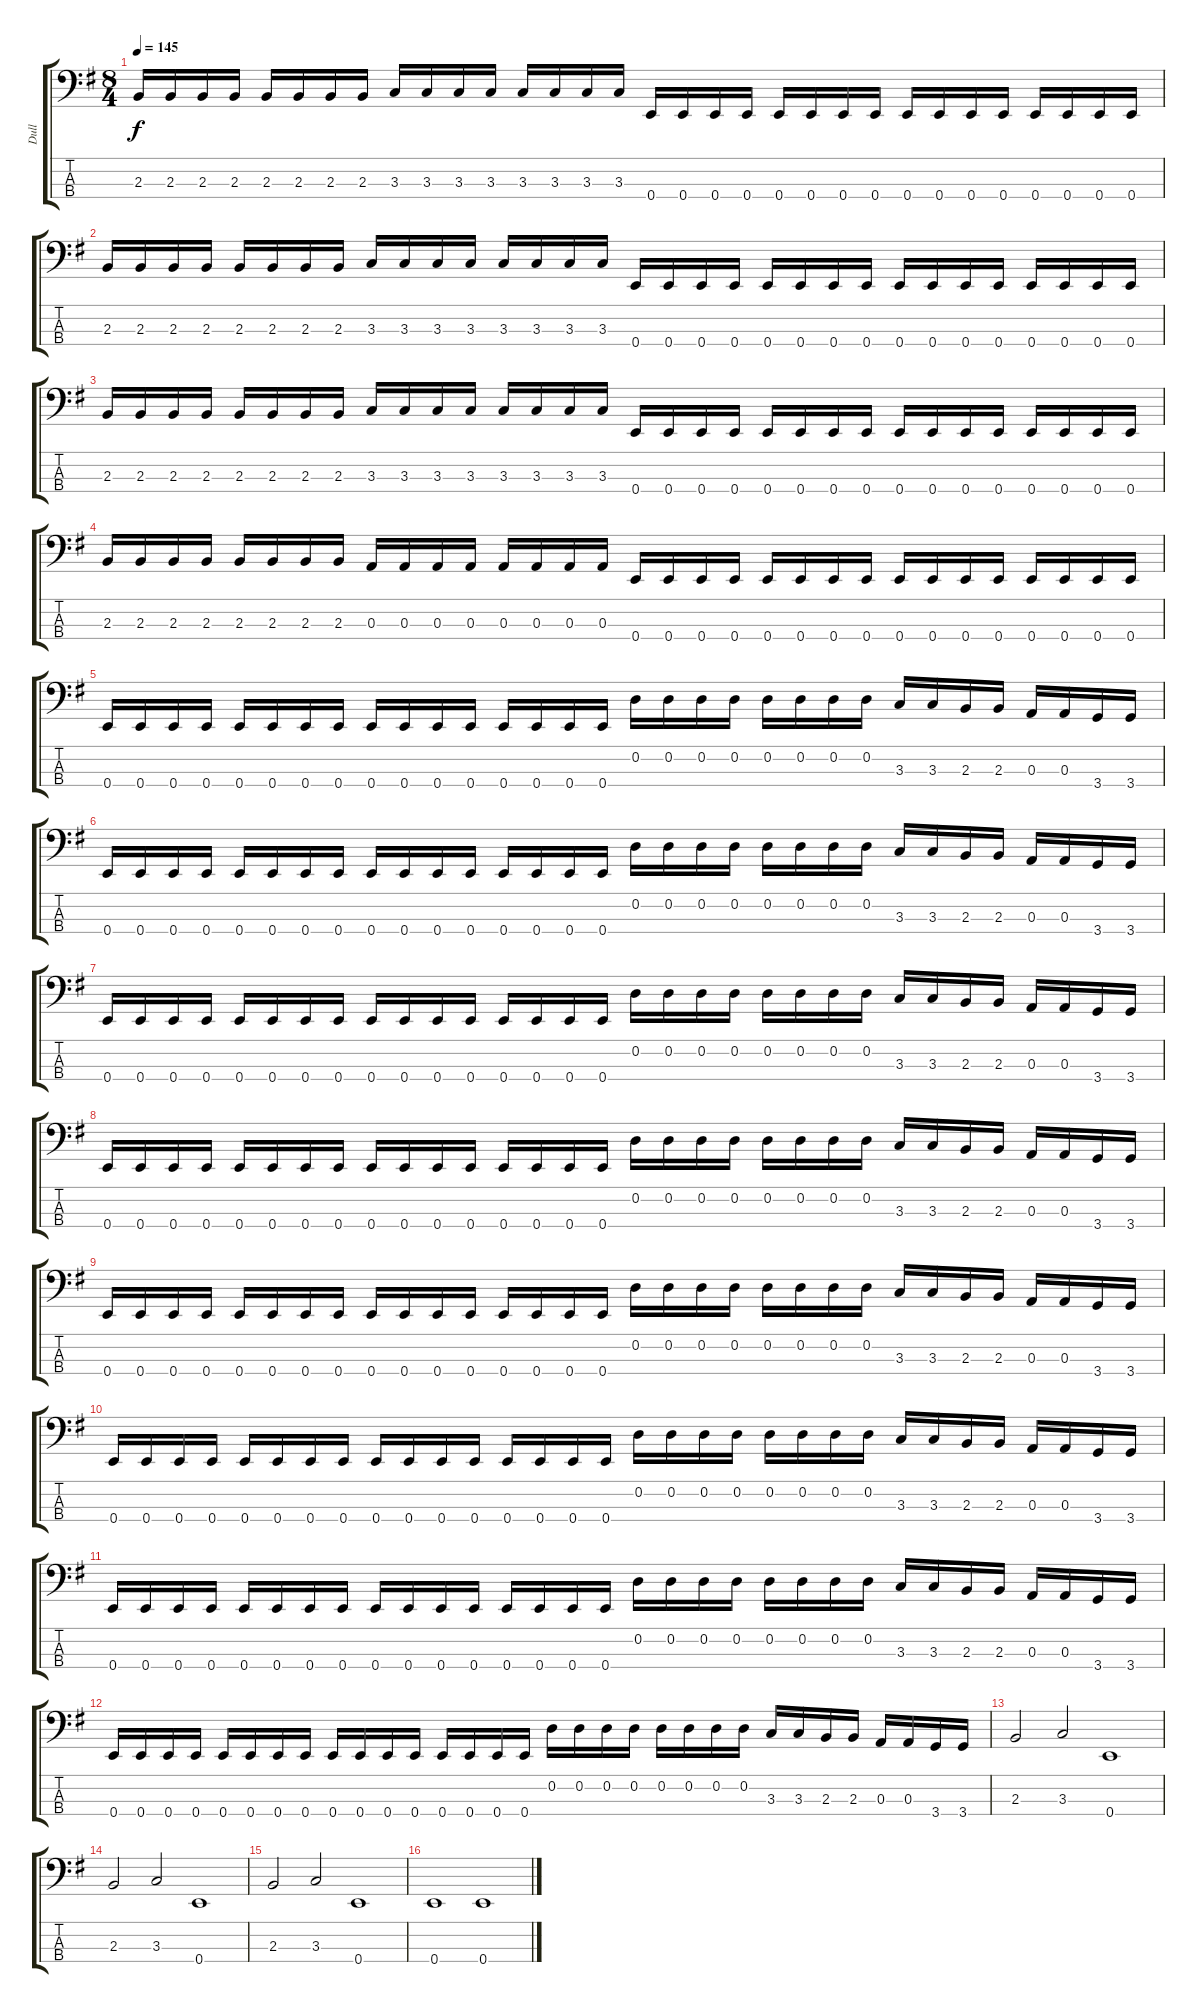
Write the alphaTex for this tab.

\track ("Dull" "Dull") {instrument electricbassfinger}
\staff {score tabs}
\tuning (G2 D2 A1 E1) {hide}
\ts (8 4)
\tempo 145
\clef f4
\ks eminor
2.3.16{dy f} 2.3.16 2.3.16 2.3.16 2.3.16 2.3.16 2.3.16 2.3.16 3.3.16 3.3.16 3.3.16 3.3.16 3.3.16 3.3.16 3.3.16 3.3.16 0.4.16 0.4.16 0.4.16 0.4.16 0.4.16 0.4.16 0.4.16 0.4.16 0.4.16 0.4.16 0.4.16 0.4.16 0.4.16 0.4.16 0.4.16 0.4.16 |
2.3.16 2.3.16 2.3.16 2.3.16 2.3.16 2.3.16 2.3.16 2.3.16 3.3.16 3.3.16 3.3.16 3.3.16 3.3.16 3.3.16 3.3.16 3.3.16 0.4.16 0.4.16 0.4.16 0.4.16 0.4.16 0.4.16 0.4.16 0.4.16 0.4.16 0.4.16 0.4.16 0.4.16 0.4.16 0.4.16 0.4.16 0.4.16 |
2.3.16 2.3.16 2.3.16 2.3.16 2.3.16 2.3.16 2.3.16 2.3.16 3.3.16 3.3.16 3.3.16 3.3.16 3.3.16 3.3.16 3.3.16 3.3.16 0.4.16 0.4.16 0.4.16 0.4.16 0.4.16 0.4.16 0.4.16 0.4.16 0.4.16 0.4.16 0.4.16 0.4.16 0.4.16 0.4.16 0.4.16 0.4.16 |
2.3.16 2.3.16 2.3.16 2.3.16 2.3.16 2.3.16 2.3.16 2.3.16 0.3.16 0.3.16 0.3.16 0.3.16 0.3.16 0.3.16 0.3.16 0.3.16 0.4.16 0.4.16 0.4.16 0.4.16 0.4.16 0.4.16 0.4.16 0.4.16 0.4.16 0.4.16 0.4.16 0.4.16 0.4.16 0.4.16 0.4.16 0.4.16 |
0.4.16 0.4.16 0.4.16 0.4.16 0.4.16 0.4.16 0.4.16 0.4.16 0.4.16 0.4.16 0.4.16 0.4.16 0.4.16 0.4.16 0.4.16 0.4.16 0.2.16 0.2.16 0.2.16 0.2.16 0.2.16 0.2.16 0.2.16 0.2.16 3.3.16 3.3.16 2.3.16 2.3.16 0.3.16 0.3.16 3.4.16 3.4.16 |
0.4.16 0.4.16 0.4.16 0.4.16 0.4.16 0.4.16 0.4.16 0.4.16 0.4.16 0.4.16 0.4.16 0.4.16 0.4.16 0.4.16 0.4.16 0.4.16 0.2.16 0.2.16 0.2.16 0.2.16 0.2.16 0.2.16 0.2.16 0.2.16 3.3.16 3.3.16 2.3.16 2.3.16 0.3.16 0.3.16 3.4.16 3.4.16 |
0.4.16 0.4.16 0.4.16 0.4.16 0.4.16 0.4.16 0.4.16 0.4.16 0.4.16 0.4.16 0.4.16 0.4.16 0.4.16 0.4.16 0.4.16 0.4.16 0.2.16 0.2.16 0.2.16 0.2.16 0.2.16 0.2.16 0.2.16 0.2.16 3.3.16 3.3.16 2.3.16 2.3.16 0.3.16 0.3.16 3.4.16 3.4.16 |
0.4.16 0.4.16 0.4.16 0.4.16 0.4.16 0.4.16 0.4.16 0.4.16 0.4.16 0.4.16 0.4.16 0.4.16 0.4.16 0.4.16 0.4.16 0.4.16 0.2.16 0.2.16 0.2.16 0.2.16 0.2.16 0.2.16 0.2.16 0.2.16 3.3.16 3.3.16 2.3.16 2.3.16 0.3.16 0.3.16 3.4.16 3.4.16 |
0.4.16 0.4.16 0.4.16 0.4.16 0.4.16 0.4.16 0.4.16 0.4.16 0.4.16 0.4.16 0.4.16 0.4.16 0.4.16 0.4.16 0.4.16 0.4.16 0.2.16 0.2.16 0.2.16 0.2.16 0.2.16 0.2.16 0.2.16 0.2.16 3.3.16 3.3.16 2.3.16 2.3.16 0.3.16 0.3.16 3.4.16 3.4.16 |
0.4.16 0.4.16 0.4.16 0.4.16 0.4.16 0.4.16 0.4.16 0.4.16 0.4.16 0.4.16 0.4.16 0.4.16 0.4.16 0.4.16 0.4.16 0.4.16 0.2.16 0.2.16 0.2.16 0.2.16 0.2.16 0.2.16 0.2.16 0.2.16 3.3.16 3.3.16 2.3.16 2.3.16 0.3.16 0.3.16 3.4.16 3.4.16 |
0.4.16 0.4.16 0.4.16 0.4.16 0.4.16 0.4.16 0.4.16 0.4.16 0.4.16 0.4.16 0.4.16 0.4.16 0.4.16 0.4.16 0.4.16 0.4.16 0.2.16 0.2.16 0.2.16 0.2.16 0.2.16 0.2.16 0.2.16 0.2.16 3.3.16 3.3.16 2.3.16 2.3.16 0.3.16 0.3.16 3.4.16 3.4.16 |
0.4.16 0.4.16 0.4.16 0.4.16 0.4.16 0.4.16 0.4.16 0.4.16 0.4.16 0.4.16 0.4.16 0.4.16 0.4.16 0.4.16 0.4.16 0.4.16 0.2.16 0.2.16 0.2.16 0.2.16 0.2.16 0.2.16 0.2.16 0.2.16 3.3.16 3.3.16 2.3.16 2.3.16 0.3.16 0.3.16 3.4.16 3.4.16 |
2.3.2 3.3.2 0.4.1 |
2.3.2 3.3.2 0.4.1 |
2.3.2 3.3.2 0.4.1 |
0.4.1 0.4.1
